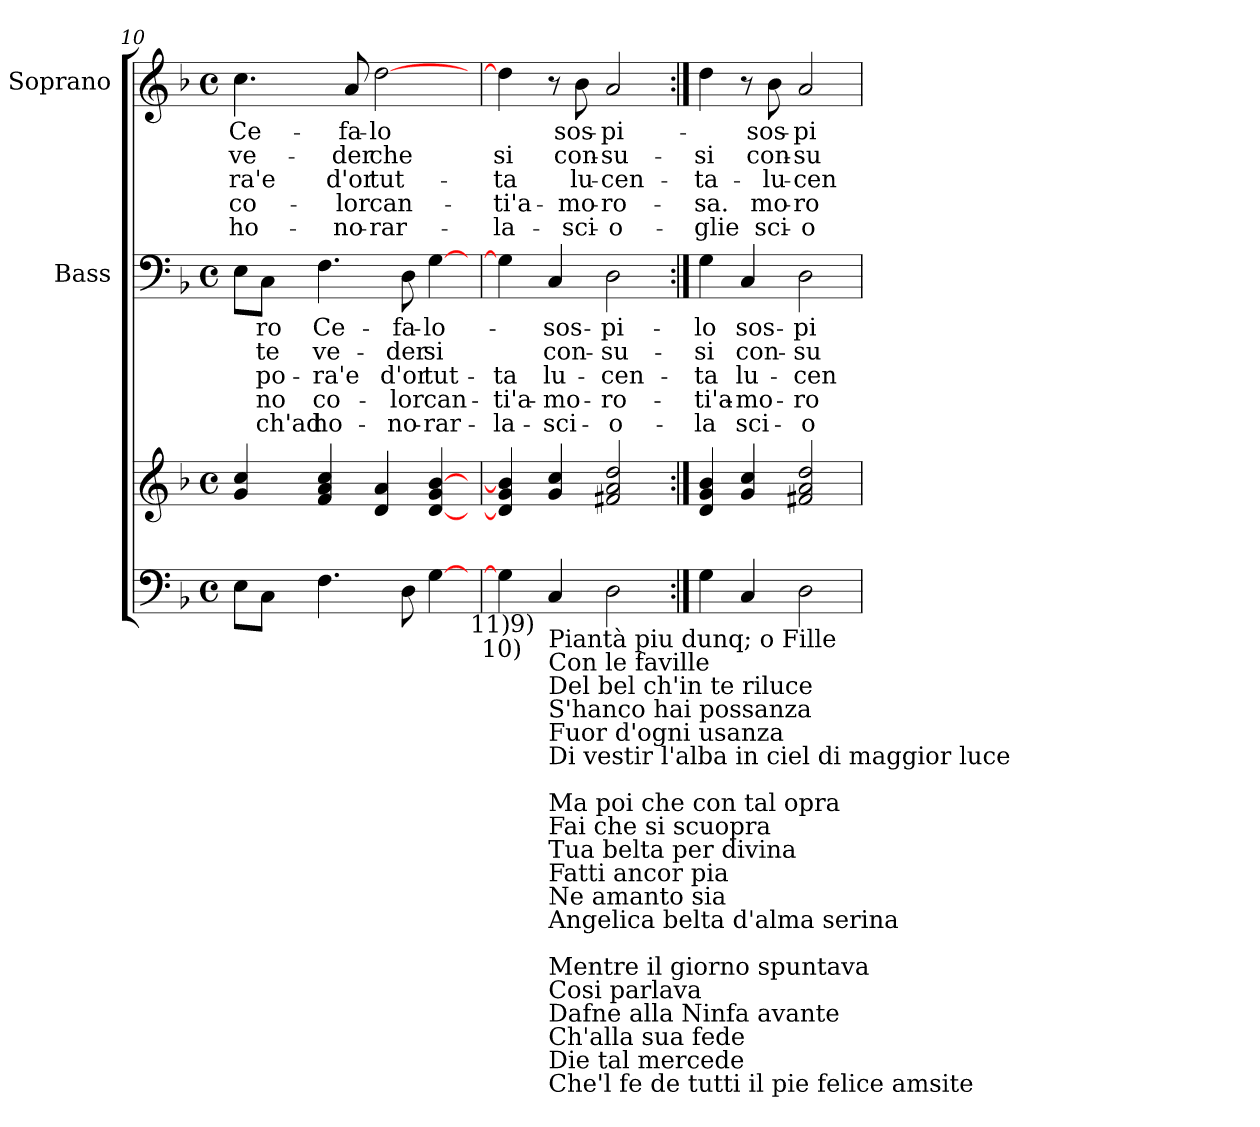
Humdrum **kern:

**kern	**kern	**kern	**text	**text	**text	**text	**text	**kern	**text	**text	**text	**text	**text
*part3	*part3	*part2	*part2	*part2	*part2	*part2	*part2	*part1	*part1	*part1	*part1	*part1	*part1
*staff4	*staff3	*staff2	*staff2	*staff2	*staff2	*staff2	*staff2	*staff1	*staff1	*staff1	*staff1	*staff1	*staff1
*	*	*I"Bass	*	*	*	*	*	*I"Soprano	*	*	*	*	*
*	*	*I'B	*	*	*	*	*	*I'S	*	*	*	*	*
*clefF4	*clefG2	*clefF4	*	*	*	*	*	*clefG2	*	*	*	*	*
*k[b-]	*k[b-]	*k[b-]	*	*	*	*	*	*k[b-]	*	*	*	*	*
*F:	*F:	*F:	*	*	*	*	*	*F:	*	*	*	*	*
*M4/4	*M4/4	*M4/4	*	*	*	*	*	*M4/4	*	*	*	*	*
*met(c)	*met(c)	*met(c)	*	*	*	*	*	*met(c)	*	*	*	*	*
=10	=10	=10	=10	=10	=10	=10	=10	=10	=10	=10	=10	=10	=10
8E\L	4g/ 4cc/	8E\L	.	.	.	.	.	4.cc\	Ce-	ve-	-ra'e	co-	ho-
8C\J	.	8C\J	-ro	-te	-po-	-no	ch'ad	.	.	.	.	.	.
4.F\	4f/ 4a/ 4cc/	4.F\	Ce-	ve-	-ra'e	co-	ho-	.	.	.	.	.	.
.	.	.	.	.	.	.	.	8a/	-fa-	-der	d'or	-lor	-no-
.	4d/ 4a/	.	.	.	.	.	.	[2dd\	-lo	che	tut-	can-	-rar-
8D\	.	8D\	-fa-	-der	d'or	-lor	-no-	.	.	.	.	.	.
[4G\	[4d/ 4g/ [4b-/	[4G\	-lo-	si	tut-	can-	-rar-	.	.	.	.	.	.
!LO:TX:b:t=11)	!	!	!	!	!	!	!	!	!	!	!	!	!
32ryy	32ryy	32ryy	.	.	.	.	.	32ryy	.	.	.	.	.
!LO:TX:b:t=10)	!	!	!	!	!	!	!	!	!	!	!	!	!
=11	=11	=11	=11	=11	=11	=11	=11	=11	=11	=11	=11	=11	=11
*^	*	*	*	*	*	*	*	*	*	*	*	*	*
4G\]	32ryy	4d/] 4g/ 4b-/]	4G\]	.	.	-ta	-ti'a-	-la-	4dd\]	.	si	-ta	-ti'a-	-la-
!	!LO:TX:b:t=9)	!	!	!	!	!	!	!	!	!	!	!	!	!
.	2ryy	.	.	.	.	.	.	.	.	.	.	.	.	.
!LO:TX:b:t=Piantà piu dunq; o Fille\nCon le faville\nDel bel ch'in te riluce\nS'hanco hai possanza\nFuor d'ogni usanza\nDi vestir l'alba in ciel di maggior luce\n\nMa poi che con tal opra\nFai che si scuopra\nTua belta per divina\nFatti ancor pia\nNe amanto sia\nAngelica belta d'alma serina\n\nMentre il giorno spuntava\nCosi parlava\nDafne alla Ninfa avante\nCh'alla sua fede\nDie tal mercede\nChe'l fe de tutti il pie felice amsite	!	!	!	!	!	!	!	!	!	!	!	!	!	!
4C/	.	4g/ 4cc/	4C/	-sos-	con-	lu-	-mo-	-sci-	8r	.	.	.	.	.
.	.	.	.	.	.	.	.	.	8b-\	sos-	con-	lu-	-mo-	-sci-
2D\	.	2f#X/ 2a/ 2dd/	2D\	-pi-	-su-	-cen-	-ro-	-o-	2a/	-pi-	-su-	-cen-	-ro-	-o-
.	4...ryy	.	.	.	.	.	.	.	.	.	.	.	.	.
*v	*v	*	*	*	*	*	*	*	*	*	*	*	*	*
=12:|!	=12:|!	=12:|!	=12:|!	=12:|!	=12:|!	=12:|!	=12:|!	=12:|!	=12:|!	=12:|!	=12:|!	=12:|!	=12:|!
4G\	4d/ 4g/ 4b-/	4G\	-lo	-si	-ta	-ti'a-	-la	4dd\	.	-si	-ta-	-sa.	-glie
4C/	4g/ 4cc/	4C/	sos-	con-	lu-	-mo-	sci-	8r	.	.	.	.	.
.	.	.	.	.	.	.	.	8b-\	-sos-	con-	-lu-	mo-	sci-
2D\	2f#X/ 2a/ 2dd/	2D\	-pi-	-su-	-cen-	-ro-	-o-	2a/	-pi-	-su-	-cen-	-ro-	-o-
=	=	=	=	=	=	=	=	=	=	=	=	=	=
*-	*-	*-	*-	*-	*-	*-	*-	*-	*-	*-	*-	*-	*-
